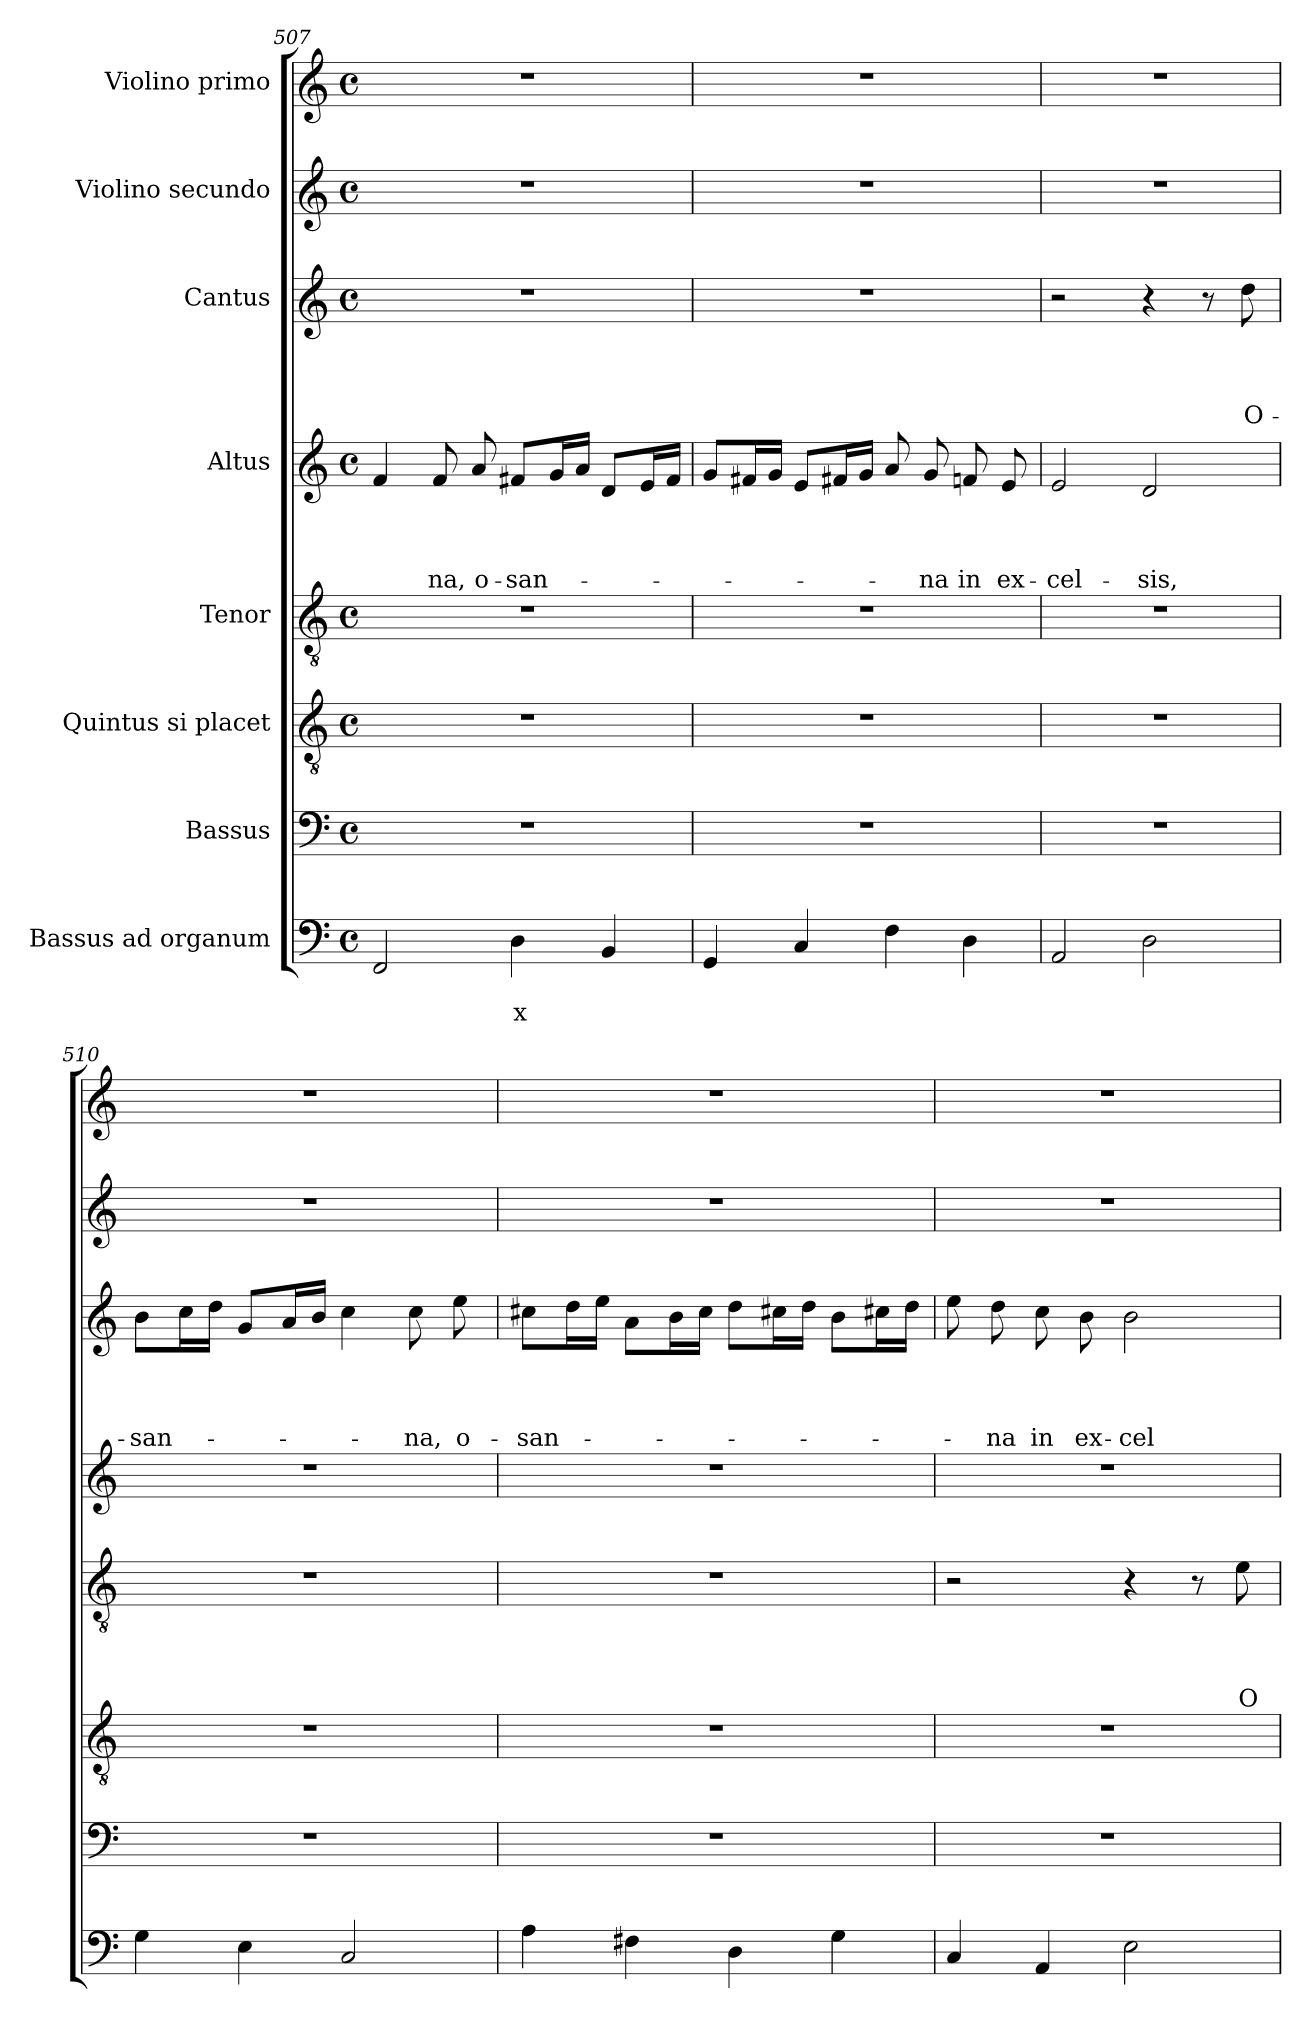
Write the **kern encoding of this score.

**kern	**text	**text	**kern	**kern	**kern	**text	**text	**text	**text	**kern	**text	**text	**text	**text	**kern	**text	**text	**text	**text	**kern	**kern
*part8	*part8	*part8	*part7	*part6	*part5	*part5	*part5	*part5	*part5	*part4	*part4	*part4	*part4	*part4	*part3	*part3	*part3	*part3	*part3	*part2	*part1
*staff8	*staff8	*staff8	*staff7	*staff6	*staff5	*staff5	*staff5	*staff5	*staff5	*staff4	*staff4	*staff4	*staff4	*staff4	*staff3	*staff3	*staff3	*staff3	*staff3	*staff2	*staff1
*I"Bassus ad organum	*	*	*I"Bassus	*I"Quintus si placet	*I"Tenor	*	*	*	*	*I"Altus	*	*	*	*	*I"Cantus	*	*	*	*	*I"Violino secundo	*I"Violino primo
*clefF4	*	*	*clefF4	*clefGv2	*clefGv2	*	*	*	*	*clefG2	*	*	*	*	*clefG2	*	*	*	*	*clefG2	*clefG2
*k[]	*	*	*k[]	*k[]	*k[]	*	*	*	*	*k[]	*	*	*	*	*k[]	*	*	*	*	*k[]	*k[]
*C:	*	*	*C:	*C:	*C:	*	*	*	*	*C:	*	*	*	*	*C:	*	*	*	*	*C:	*C:
*M4/4	*	*	*M4/4	*M4/4	*M4/4	*	*	*	*	*M4/4	*	*	*	*	*M4/4	*	*	*	*	*M4/4	*M4/4
*met(c)	*	*	*met(c)	*met(c)	*met(c)	*	*	*	*	*met(c)	*	*	*	*	*met(c)	*	*	*	*	*met(c)	*met(c)
=507	=507	=507	=507	=507	=507	=507	=507	=507	=507	=507	=507	=507	=507	=507	=507	=507	=507	=507	=507	=507	=507
2FF/	.	.	1r	1r	1r	.	.	.	.	4f/	.	.	.	.	1r	.	.	.	.	1r	1r
!	!	!	!	!	!	!	!	!	!	!	!	!	!	!LO:LY:b	!	!	!	!	!	!	!
.	.	.	.	.	.	.	.	.	.	8f/	.	.	.	-na,	.	.	.	.	.	.	.
!	!	!	!	!	!	!	!	!	!	!	!	!	!	!LO:LY:b	!	!	!	!	!	!	!
.	.	.	.	.	.	.	.	.	.	8a/	.	.	.	o-	.	.	.	.	.	.	.
!	!	!LO:LY:b	!	!	!	!	!	!	!	!	!	!	!	!LO:LY:b	!	!	!	!	!	!	!
4D\	.	x	.	.	.	.	.	.	.	8f#X/L	.	.	.	-san-	.	.	.	.	.	.	.
.	.	.	.	.	.	.	.	.	.	16g/L	.	.	.	.	.	.	.	.	.	.	.
.	.	.	.	.	.	.	.	.	.	16a/JJ	.	.	.	.	.	.	.	.	.	.	.
4BB/	.	.	.	.	.	.	.	.	.	8d/L	.	.	.	.	.	.	.	.	.	.	.
.	.	.	.	.	.	.	.	.	.	16e/L	.	.	.	.	.	.	.	.	.	.	.
.	.	.	.	.	.	.	.	.	.	16f#/JJ	.	.	.	.	.	.	.	.	.	.	.
=508	=508	=508	=508	=508	=508	=508	=508	=508	=508	=508	=508	=508	=508	=508	=508	=508	=508	=508	=508	=508	=508
4GG/	.	.	1r	1r	1r	.	.	.	.	8g/L	.	.	.	.	1r	.	.	.	.	1r	1r
.	.	.	.	.	.	.	.	.	.	16f#X/L	.	.	.	.	.	.	.	.	.	.	.
.	.	.	.	.	.	.	.	.	.	16g/JJ	.	.	.	.	.	.	.	.	.	.	.
4C/	.	.	.	.	.	.	.	.	.	8e/L	.	.	.	.	.	.	.	.	.	.	.
.	.	.	.	.	.	.	.	.	.	16f#X/L	.	.	.	.	.	.	.	.	.	.	.
.	.	.	.	.	.	.	.	.	.	16g/JJ	.	.	.	.	.	.	.	.	.	.	.
4F\	.	.	.	.	.	.	.	.	.	8a/	.	.	.	.	.	.	.	.	.	.	.
!	!	!	!	!	!	!	!	!	!	!	!	!	!	!LO:LY:b	!	!	!	!	!	!	!
.	.	.	.	.	.	.	.	.	.	8g/	.	.	.	-na	.	.	.	.	.	.	.
!	!	!	!	!	!	!	!	!	!	!	!	!	!	!LO:LY:b	!	!	!	!	!	!	!
4D\	.	.	.	.	.	.	.	.	.	8fn/	.	.	.	in	.	.	.	.	.	.	.
!	!	!	!	!	!	!	!	!	!	!	!	!	!	!LO:LY:b	!	!	!	!	!	!	!
.	.	.	.	.	.	.	.	.	.	8e/	.	.	.	ex-	.	.	.	.	.	.	.
=509	=509	=509	=509	=509	=509	=509	=509	=509	=509	=509	=509	=509	=509	=509	=509	=509	=509	=509	=509	=509	=509
!	!	!	!	!	!	!	!	!	!	!	!	!	!	!LO:LY:b	!	!	!	!	!	!	!
2AA/	.	.	1r	1r	1r	.	.	.	.	2e/	.	.	.	-cel-	2r	.	.	.	.	1r	1r
!	!	!	!	!	!	!	!	!	!	!	!	!	!	!LO:LY:b	!	!	!	!	!	!	!
2D\	.	.	.	.	.	.	.	.	.	2d/	.	.	.	-sis,	4r	.	.	.	.	.	.
.	.	.	.	.	.	.	.	.	.	.	.	.	.	.	8r	.	.	.	.	.	.
!	!	!	!	!	!	!	!	!	!	!	!	!	!	!	!	!	!	!	!LO:LY:b	!	!
.	.	.	.	.	.	.	.	.	.	.	.	.	.	.	8dd\	.	.	.	O-	.	.
=510	=510	=510	=510	=510	=510	=510	=510	=510	=510	=510	=510	=510	=510	=510	=510	=510	=510	=510	=510	=510	=510
!	!	!	!	!	!	!	!	!	!	!	!	!	!	!	!	!	!	!	!LO:LY:b	!	!
4G\	.	.	1r	1r	1r	.	.	.	.	1r	.	.	.	.	8b\L	.	.	.	-san-	1r	1r
.	.	.	.	.	.	.	.	.	.	.	.	.	.	.	16cc\L	.	.	.	.	.	.
.	.	.	.	.	.	.	.	.	.	.	.	.	.	.	16dd\JJ	.	.	.	.	.	.
4E\	.	.	.	.	.	.	.	.	.	.	.	.	.	.	8g/L	.	.	.	.	.	.
.	.	.	.	.	.	.	.	.	.	.	.	.	.	.	16a/L	.	.	.	.	.	.
.	.	.	.	.	.	.	.	.	.	.	.	.	.	.	16b/JJ	.	.	.	.	.	.
2C/	.	.	.	.	.	.	.	.	.	.	.	.	.	.	4cc\	.	.	.	.	.	.
!	!	!	!	!	!	!	!	!	!	!	!	!	!	!	!	!	!	!	!LO:LY:b	!	!
.	.	.	.	.	.	.	.	.	.	.	.	.	.	.	8cc\	.	.	.	-na,	.	.
!	!	!	!	!	!	!	!	!	!	!	!	!	!	!	!	!	!	!	!LO:LY:b	!	!
.	.	.	.	.	.	.	.	.	.	.	.	.	.	.	8ee\	.	.	.	o-	.	.
!!LO:LB:g=z
=511	=511	=511	=511	=511	=511	=511	=511	=511	=511	=511	=511	=511	=511	=511	=511	=511	=511	=511	=511	=511	=511
!	!	!	!	!	!	!	!	!	!	!	!	!	!	!	!	!	!	!	!LO:LY:b	!	!
4A\	.	.	1r	1r	1r	.	.	.	.	1r	.	.	.	.	8cc#X\L	.	.	.	-san-	1r	1r
.	.	.	.	.	.	.	.	.	.	.	.	.	.	.	16dd\L	.	.	.	.	.	.
.	.	.	.	.	.	.	.	.	.	.	.	.	.	.	16ee\JJ	.	.	.	.	.	.
4F#X\	.	.	.	.	.	.	.	.	.	.	.	.	.	.	8a\L	.	.	.	.	.	.
.	.	.	.	.	.	.	.	.	.	.	.	.	.	.	16b\L	.	.	.	.	.	.
.	.	.	.	.	.	.	.	.	.	.	.	.	.	.	16cc#\JJ	.	.	.	.	.	.
4D\	.	.	.	.	.	.	.	.	.	.	.	.	.	.	8dd\L	.	.	.	.	.	.
.	.	.	.	.	.	.	.	.	.	.	.	.	.	.	16cc#X\L	.	.	.	.	.	.
.	.	.	.	.	.	.	.	.	.	.	.	.	.	.	16dd\JJ	.	.	.	.	.	.
4G\	.	.	.	.	.	.	.	.	.	.	.	.	.	.	8b\L	.	.	.	.	.	.
.	.	.	.	.	.	.	.	.	.	.	.	.	.	.	16cc#X\L	.	.	.	.	.	.
.	.	.	.	.	.	.	.	.	.	.	.	.	.	.	16dd\JJ	.	.	.	.	.	.
=512	=512	=512	=512	=512	=512	=512	=512	=512	=512	=512	=512	=512	=512	=512	=512	=512	=512	=512	=512	=512	=512
4C/	.	.	1r	1r	2r	.	.	.	.	1r	.	.	.	.	8ee\	.	.	.	.	1r	1r
!	!	!	!	!	!	!	!	!	!	!	!	!	!	!	!	!	!	!	!LO:LY:b	!	!
.	.	.	.	.	.	.	.	.	.	.	.	.	.	.	8dd\	.	.	.	-na	.	.
!	!	!	!	!	!	!	!	!	!	!	!	!	!	!	!	!	!	!	!LO:LY:b	!	!
4AA/	.	.	.	.	.	.	.	.	.	.	.	.	.	.	8cc\	.	.	.	in	.	.
!	!	!	!	!	!	!	!	!	!	!	!	!	!	!	!	!	!	!	!LO:LY:b	!	!
.	.	.	.	.	.	.	.	.	.	.	.	.	.	.	8b\	.	.	.	ex-	.	.
!	!	!	!	!	!	!	!	!	!	!	!	!	!	!	!	!	!	!	!LO:LY:b	!	!
2E\	.	.	.	.	4r	.	.	.	.	.	.	.	.	.	2b\	.	.	.	-cel-	.	.
.	.	.	.	.	8r	.	.	.	.	.	.	.	.	.	.	.	.	.	.	.	.
!	!	!	!	!	!	!	!	!	!LO:LY:b	!	!	!	!	!	!	!	!	!	!	!	!
.	.	.	.	.	8e\	.	.	.	O-	.	.	.	.	.	.	.	.	.	.	.	.
=	=	=	=	=	=	=	=	=	=	=	=	=	=	=	=	=	=	=	=	=	=
*-	*-	*-	*-	*-	*-	*-	*-	*-	*-	*-	*-	*-	*-	*-	*-	*-	*-	*-	*-	*-	*-
